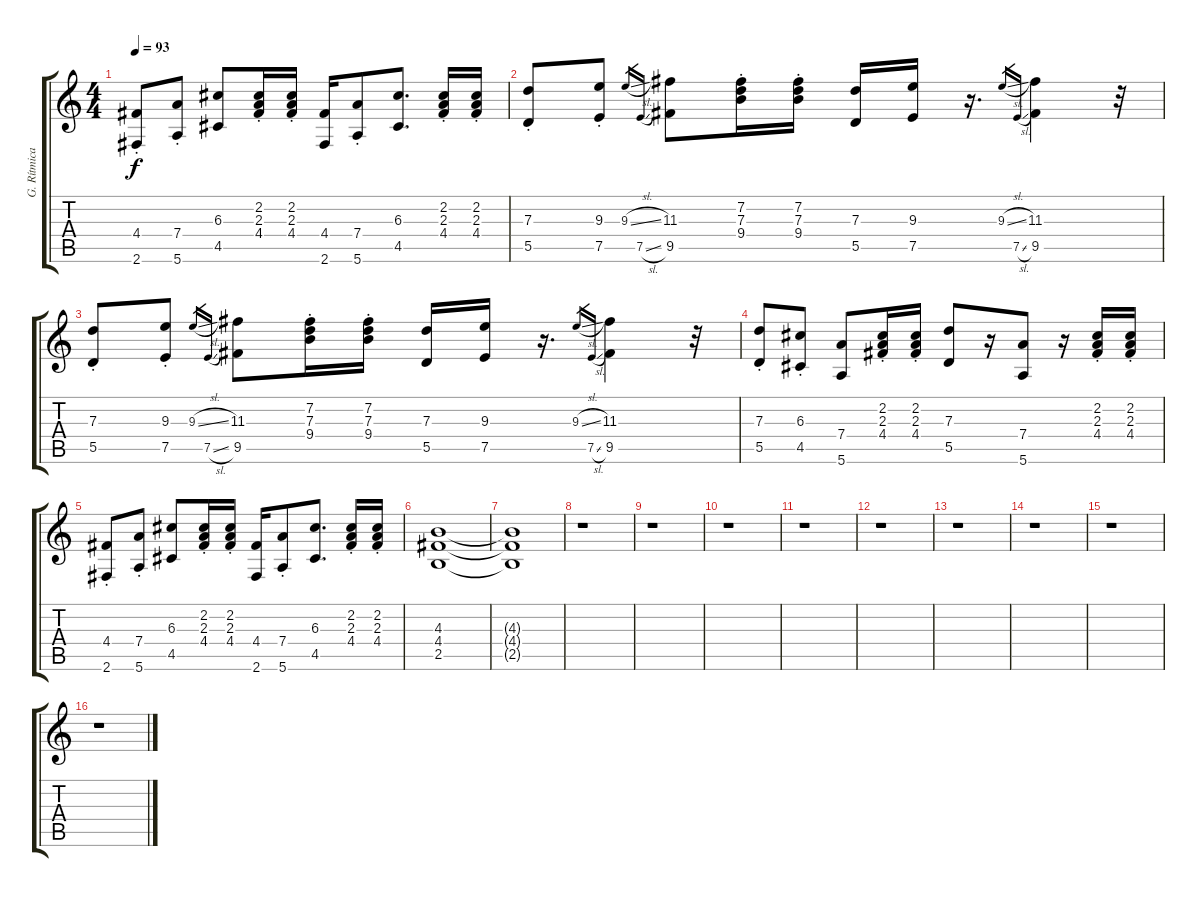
\track ("G. Rítmica Distorsión" "G. Rítmica") {instrument distortionguitar}
\staff {score tabs}
\tuning (E4 B3 G3 D3 A2 E2) {hide}
\ts (4 4)
\tempo 93
\clef g2
\ks c
(4.4{st} 2.6{st}).8{dy f} (7.4{st} 5.6{st}).8 (6.3 4.5).8 (2.2{st} 2.3{st} 4.4{st}).16 (2.2{st} 2.3{st} 4.4{st}).16 (4.4 2.6).16 (7.4{st} 5.6{st}).8 (6.3 4.5).8{d} (2.2{st} 2.3{st} 4.4{st}).16 (2.2{st} 2.3{st} 4.4{st}).16 |
(7.3{st} 5.5{st}).8 (9.3{st} 7.5{st}).8 9.3{sl}.16{gr} 7.5{sl}.16{gr} (11.3 9.5).8 (7.2{st} 7.3{st} 9.4{st}).16 (7.2{st} 7.3{st} 9.4{st}).16 (7.3 5.5).16 (9.3 7.5).16 r.16{d} 9.3{sl}.16{gr} 7.5{sl}.16{gr} (11.3 9.5).4 r.32 |
(7.3{st} 5.5{st}).8 (9.3{st} 7.5{st}).8 9.3{sl}.16{gr} 7.5{sl}.16{gr} (11.3 9.5).8 (7.2{st} 7.3{st} 9.4{st}).16 (7.2{st} 7.3{st} 9.4{st}).16 (7.3 5.5).16 (9.3 7.5).16 r.16{d} 9.3{sl}.16{gr} 7.5{sl}.16{gr} (11.3 9.5).4 r.32 |
(7.3{st} 5.5{st}).8 (6.3{st} 4.5{st}).8 (7.4 5.6).8 (2.2{st} 2.3{st} 4.4{st}).16 (2.2{st} 2.3{st} 4.4{st}).16 (7.3 5.5).8 r.16 (7.4 5.6).8 r.16 (2.2{st} 2.3{st} 4.4{st}).16 (2.2{st} 2.3{st} 4.4{st}).16 |
(4.4{st} 2.6{st}).8 (7.4{st} 5.6{st}).8 (6.3 4.5).8 (2.2{st} 2.3{st} 4.4{st}).16 (2.2{st} 2.3{st} 4.4{st}).16 (4.4 2.6).16 (7.4{st} 5.6{st}).8 (6.3 4.5).8{d} (2.2{st} 2.3{st} 4.4{st}).16 (2.2{st} 2.3{st} 4.4{st}).16 |
(4.3 4.4 2.5).1{volume 0} |
(4.3{t} 4.4{t} 2.5{t}).1 |
r.1 |
r.1 |
r.1 |
r.1 |
r.1 |
r.1 |
r.1 |
r.1 |
r.1
